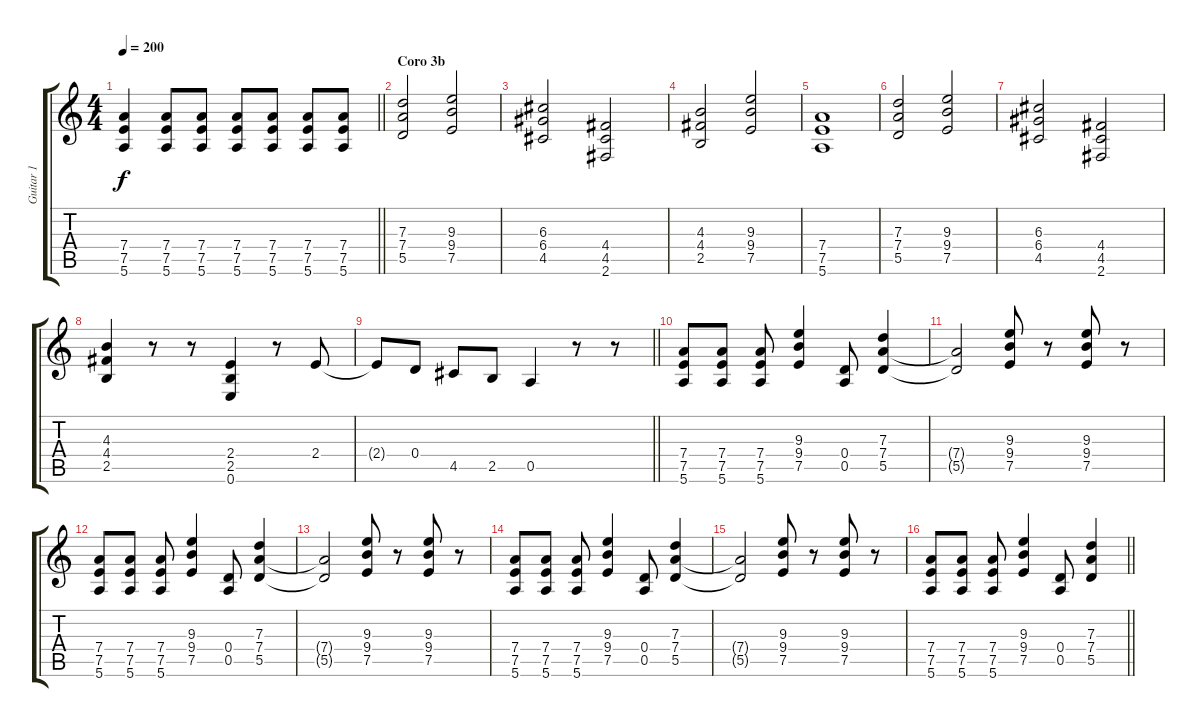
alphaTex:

\track ("Guitar 1" "Guitar 1") {instrument distortionguitar}
\staff {score tabs}
\tuning (E4 B3 G3 D3 A2 E2) {hide}
\ts (4 4)
\tempo 200
\clef g2
\barLineRight lightlight
\ks c
(7.4 7.5 5.6).4{dy f} (7.4 7.5 5.6).8 (7.4 7.5 5.6).8 (7.4 7.5 5.6).8 (7.4 7.5 5.6).8 (7.4 7.5 5.6).8 (7.4 7.5 5.6).8 |
\section ("" "Coro 3b")
(7.3 7.4 5.5).2 (9.3 9.4 7.5).2 |
(6.3 6.4 4.5).2 (4.4 4.5 2.6).2 |
(4.3 4.4 2.5).2 (9.3 9.4 7.5).2 |
(7.4 7.5 5.6).1 |
(7.3 7.4 5.5).2 (9.3 9.4 7.5).2 |
(6.3 6.4 4.5).2 (4.4 4.5 2.6).2 |
(4.3 4.4 2.5).4 r.8 r.8 (2.4 2.5 0.6).4 r.8 2.4.8 |
\barLineRight lightlight
2.4{t}.8 0.4.8 4.5.8 2.5.8 0.5.4 r.8 r.8 |
(7.4 7.5 5.6).8 (7.4 7.5 5.6).8 (7.4 7.5 5.6).8 (9.3 9.4 7.5).4 (0.4 0.5).8 (7.3 7.4 5.5).4 |
(7.4{t} 5.5{t}).2 (9.3 9.4 7.5).8 r.8 (9.3 9.4 7.5).8 r.8 |
(7.4 7.5 5.6).8 (7.4 7.5 5.6).8 (7.4 7.5 5.6).8 (9.3 9.4 7.5).4 (0.4 0.5).8 (7.3 7.4 5.5).4 |
(7.4{t} 5.5{t}).2 (9.3 9.4 7.5).8 r.8 (9.3 9.4 7.5).8 r.8 |
(7.4 7.5 5.6).8 (7.4 7.5 5.6).8 (7.4 7.5 5.6).8 (9.3 9.4 7.5).4 (0.4 0.5).8 (7.3 7.4 5.5).4 |
(7.4{t} 5.5{t}).2 (9.3 9.4 7.5).8 r.8 (9.3 9.4 7.5).8 r.8 |
\barLineRight lightlight
(7.4 7.5 5.6).8 (7.4 7.5 5.6).8 (7.4 7.5 5.6).8 (9.3 9.4 7.5).4 (0.4 0.5).8 (7.3 7.4 5.5).4
